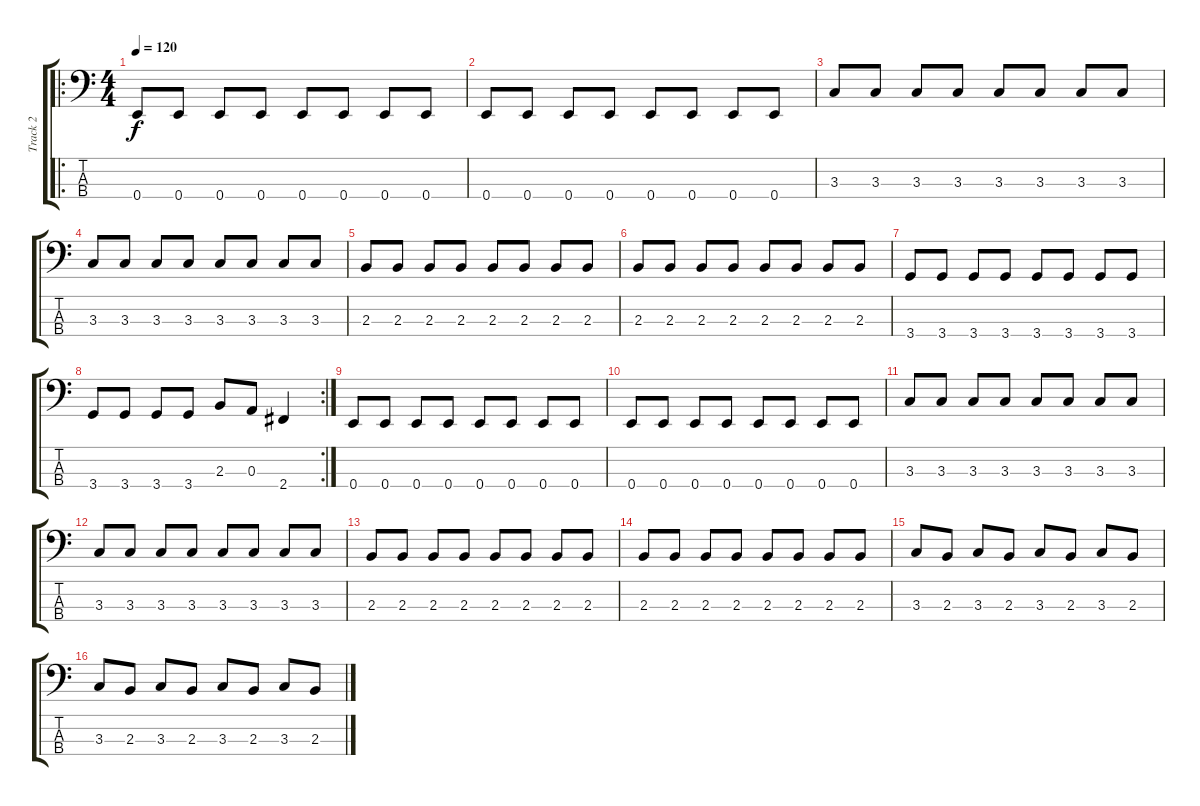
\track ("Track 2" "Track 2") {instrument electricbassfinger}
\staff {score tabs}
\tuning (G2 D2 A1 E1) {hide}
\ro
\ts (4 4)
\tempo 120
\clef f4
\ks c
0.4.8{dy f} 0.4.8 0.4.8 0.4.8 0.4.8 0.4.8 0.4.8 0.4.8 |
0.4.8 0.4.8 0.4.8 0.4.8 0.4.8 0.4.8 0.4.8 0.4.8 |
3.3.8 3.3.8 3.3.8 3.3.8 3.3.8 3.3.8 3.3.8 3.3.8 |
3.3.8 3.3.8 3.3.8 3.3.8 3.3.8 3.3.8 3.3.8 3.3.8 |
2.3.8 2.3.8 2.3.8 2.3.8 2.3.8 2.3.8 2.3.8 2.3.8 |
2.3.8 2.3.8 2.3.8 2.3.8 2.3.8 2.3.8 2.3.8 2.3.8 |
3.4.8 3.4.8 3.4.8 3.4.8 3.4.8 3.4.8 3.4.8 3.4.8 |
\rc 2
3.4.8 3.4.8 3.4.8 3.4.8 2.3.8 0.3.8 2.4.4 |
0.4.8 0.4.8 0.4.8 0.4.8 0.4.8 0.4.8 0.4.8 0.4.8 |
0.4.8 0.4.8 0.4.8 0.4.8 0.4.8 0.4.8 0.4.8 0.4.8 |
3.3.8 3.3.8 3.3.8 3.3.8 3.3.8 3.3.8 3.3.8 3.3.8 |
3.3.8 3.3.8 3.3.8 3.3.8 3.3.8 3.3.8 3.3.8 3.3.8 |
2.3.8 2.3.8 2.3.8 2.3.8 2.3.8 2.3.8 2.3.8 2.3.8 |
2.3.8 2.3.8 2.3.8 2.3.8 2.3.8 2.3.8 2.3.8 2.3.8 |
3.3.8 2.3.8 3.3.8 2.3.8 3.3.8 2.3.8 3.3.8 2.3.8 |
3.3.8 2.3.8 3.3.8 2.3.8 3.3.8 2.3.8 3.3.8 2.3.8
